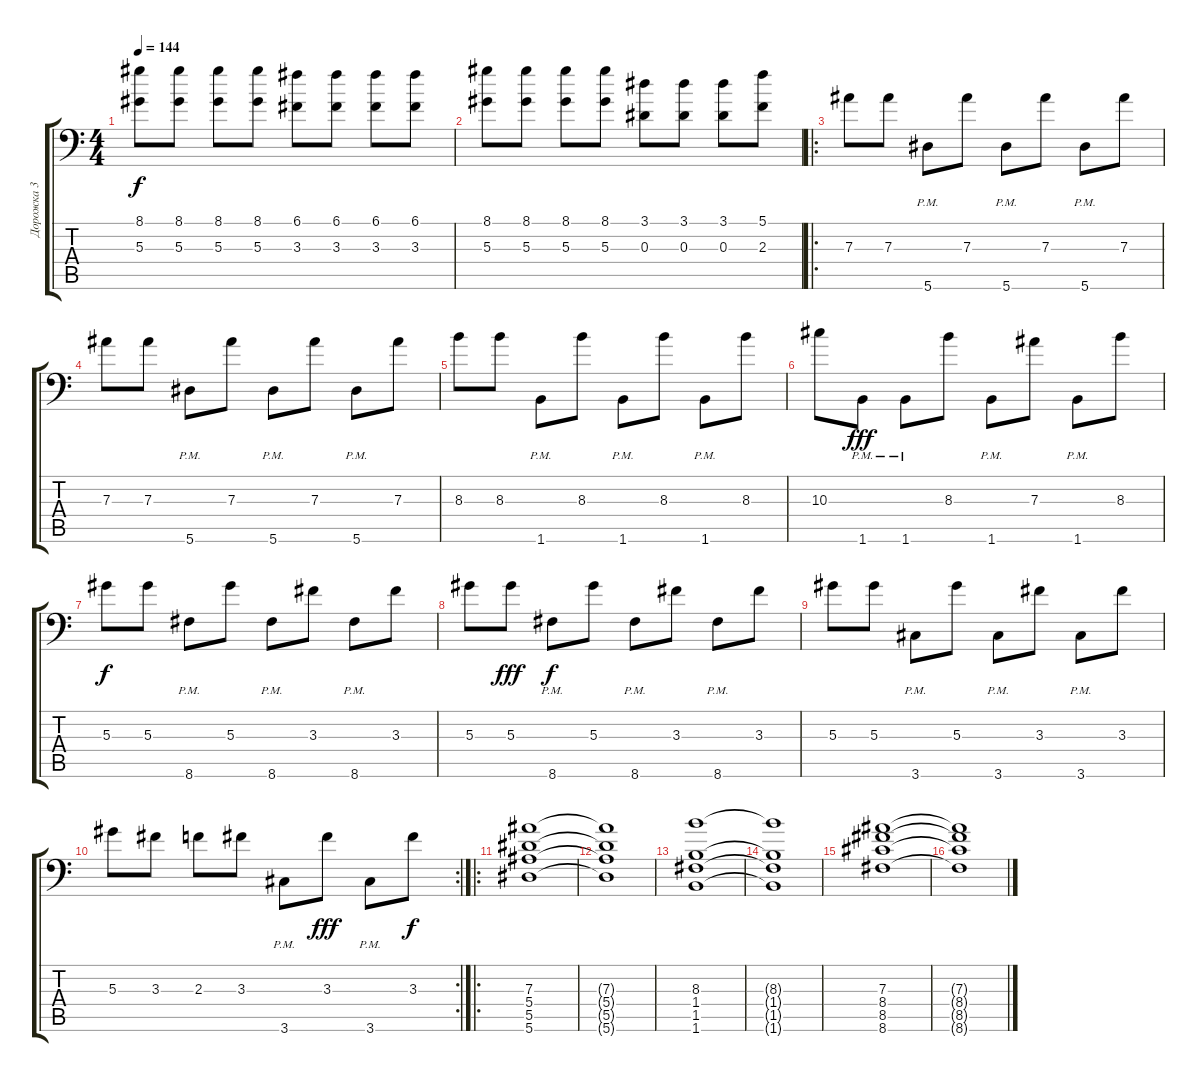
\track ("Дорожка 3" "Дорожка 3") {instrument distortionguitar}
\staff {score tabs}
\tuning (C4 G3 Eb3 Bb2 F2 Bb1) {hide}
\ts (4 4)
\tempo 144
\clef f4
\ks c
(8.1 5.3).8{dy f} (8.1 5.3).8 (8.1 5.3).8 (8.1 5.3).8 (6.1 3.3).8 (6.1 3.3).8 (6.1 3.3).8 (6.1 3.3).8 |
(8.1 5.3).8 (8.1 5.3).8 (8.1 5.3).8 (8.1 5.3).8 (3.1 0.3).8 (3.1 0.3).8 (3.1 0.3).8 (5.1 2.3).8 |
\ro
7.3.8 7.3.8 5.6{pm}.8 7.3.8 5.6{pm}.8 7.3.8 5.6{pm}.8 7.3.8 |
7.3.8 7.3.8 5.6{pm}.8 7.3.8 5.6{pm}.8 7.3.8 5.6{pm}.8 7.3.8 |
8.3.8 8.3.8 1.6{pm}.8 8.3.8 1.6{pm}.8 8.3.8 1.6{pm}.8 8.3.8 |
10.3.8 1.6{pm}.8{dy fff} 1.6{pm}.8 8.3.8 1.6{pm}.8 7.3.8 1.6{pm}.8 8.3.8 |
5.3.8{dy f} 5.3.8 8.6{pm}.8 5.3.8 8.6{pm}.8 3.3.8 8.6{pm}.8 3.3.8 |
5.3.8 5.3.8{dy fff} 8.6{pm}.8{dy f} 5.3.8 8.6{pm}.8 3.3.8 8.6{pm}.8 3.3.8 |
5.3.8 5.3.8 3.6{pm}.8 5.3.8 3.6{pm}.8 3.3.8 3.6{pm}.8 3.3.8 |
\rc 2
5.3.8 3.3.8 2.3.8 3.3.8 3.6{pm}.8 3.3.8{dy fff} 3.6{pm}.8 3.3.8{dy f} |
\ro
(7.3 5.4 5.5 5.6).1 |
(7.3{t} 5.4{t} 5.5{t} 5.6{t}).1 |
(8.3 1.4 1.5 1.6).1 |
(8.3{t} 1.4{t} 1.5{t} 1.6{t}).1 |
(7.3 8.4 8.5 8.6).1 |
(7.3{t} 8.4{t} 8.5{t} 8.6{t}).1
